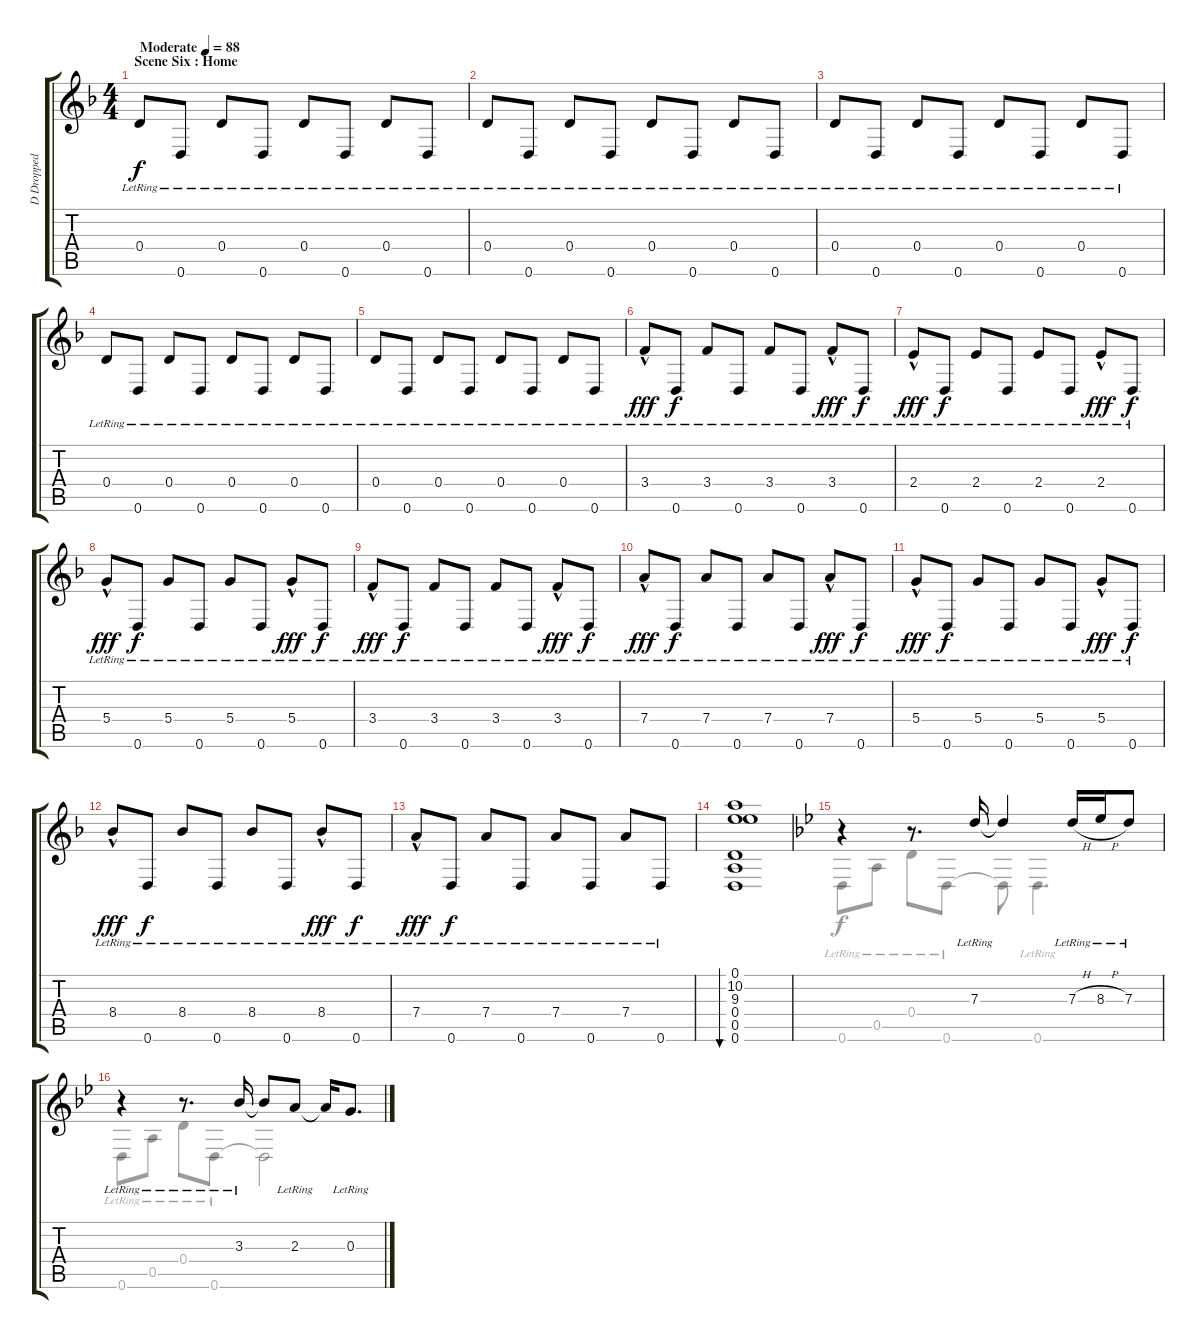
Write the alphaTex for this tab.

\track ("D Dropped Guitar - John Petrucci" "D Dropped ") {instrument acousticguitarsteel}
\staff {score tabs}
\tuning (E4 B3 G3 D3 A2 D2) {hide}
\voice
\ts (4 4)
\section ("" "Scene Six : Home")
\tempo (88 "Moderate")
\clef g2
\ks dminor
0.4{lr}.8{dy f instrument acousticguitarsteel} 0.6{lr}.8 0.4{lr}.8 0.6{lr}.8 0.4{lr}.8 0.6{lr}.8 0.4{lr}.8 0.6{lr}.8 |
0.4{lr}.8 0.6{lr}.8 0.4{lr}.8 0.6{lr}.8 0.4{lr}.8 0.6{lr}.8 0.4{lr}.8 0.6{lr}.8 |
0.4{lr}.8 0.6{lr}.8 0.4{lr}.8 0.6{lr}.8 0.4{lr}.8 0.6{lr}.8 0.4{lr}.8 0.6{lr}.8 |
0.4{lr}.8 0.6{lr}.8 0.4{lr}.8 0.6{lr}.8 0.4{lr}.8 0.6{lr}.8 0.4{lr}.8 0.6{lr}.8 |
0.4{lr}.8 0.6{lr}.8 0.4{lr}.8 0.6{lr}.8 0.4{lr}.8 0.6{lr}.8 0.4{lr}.8 0.6{lr}.8 |
3.4{hac lr}.8{dy fff} 0.6{lr}.8{dy f} 3.4{lr}.8 0.6{lr}.8 3.4{lr}.8 0.6{lr}.8 3.4{hac lr}.8{dy fff} 0.6{lr}.8{dy f} |
2.4{hac lr}.8{dy fff} 0.6{lr}.8{dy f} 2.4{lr}.8 0.6{lr}.8 2.4{lr}.8 0.6{lr}.8 2.4{hac lr}.8{dy fff} 0.6{lr}.8{dy f} |
5.4{hac lr}.8{dy fff} 0.6{lr}.8{dy f} 5.4{lr}.8 0.6{lr}.8 5.4{lr}.8 0.6{lr}.8 5.4{hac lr}.8{dy fff} 0.6{lr}.8{dy f} |
3.4{hac lr}.8{dy fff} 0.6{lr}.8{dy f} 3.4{lr}.8 0.6{lr}.8 3.4{lr}.8 0.6{lr}.8 3.4{hac lr}.8{dy fff} 0.6{lr}.8{dy f} |
7.4{hac lr}.8{dy fff} 0.6{lr}.8{dy f} 7.4{lr}.8 0.6{lr}.8 7.4{lr}.8 0.6{lr}.8 7.4{hac lr}.8{dy fff} 0.6{lr}.8{dy f} |
5.4{hac lr}.8{dy fff} 0.6{lr}.8{dy f} 5.4{lr}.8 0.6{lr}.8 5.4{lr}.8 0.6{lr}.8 5.4{hac lr}.8{dy fff} 0.6{lr}.8{dy f} |
8.4{hac lr}.8{dy fff} 0.6{lr}.8{dy f} 8.4{lr}.8 0.6{lr}.8 8.4{lr}.8 0.6{lr}.8 8.4{hac lr}.8{dy fff} 0.6{lr}.8{dy f} |
7.4{hac lr}.8{dy fff} 0.6{lr}.8{dy f} 7.4{lr}.8 0.6{lr}.8 7.4{lr}.8 0.6{lr}.8 7.4{lr}.8 0.6{lr}.8 |
(0.1 10.2 9.3 0.4 0.5 0.6).1{bu 240} |
\ks bb
r.4 r.8{d} 7.3{lr}.16 7.3{t}.4 7.3{h lr}.16 8.3{h lr}.16 7.3{lr}.8 |
r.4 r.8{d} 3.3{lr}.16 3.3{t}.8 2.3{lr}.8 2.3{t}.16 0.3{lr}.8{d}
\voice
\clef g2
\ottava regular
\simile none
\ks dminor
|
|
|
|
|
|
|
|
|
|
|
|
|
|
\ks bb
0.6{lr}.8 0.5{lr}.8 0.4{lr}.8 0.6{lr}.8 0.6{t}.8 0.6{lr}.4{d} |
0.6{lr}.8 0.5{lr}.8 0.4{lr}.8 0.6{lr}.8 0.6{t}.2
